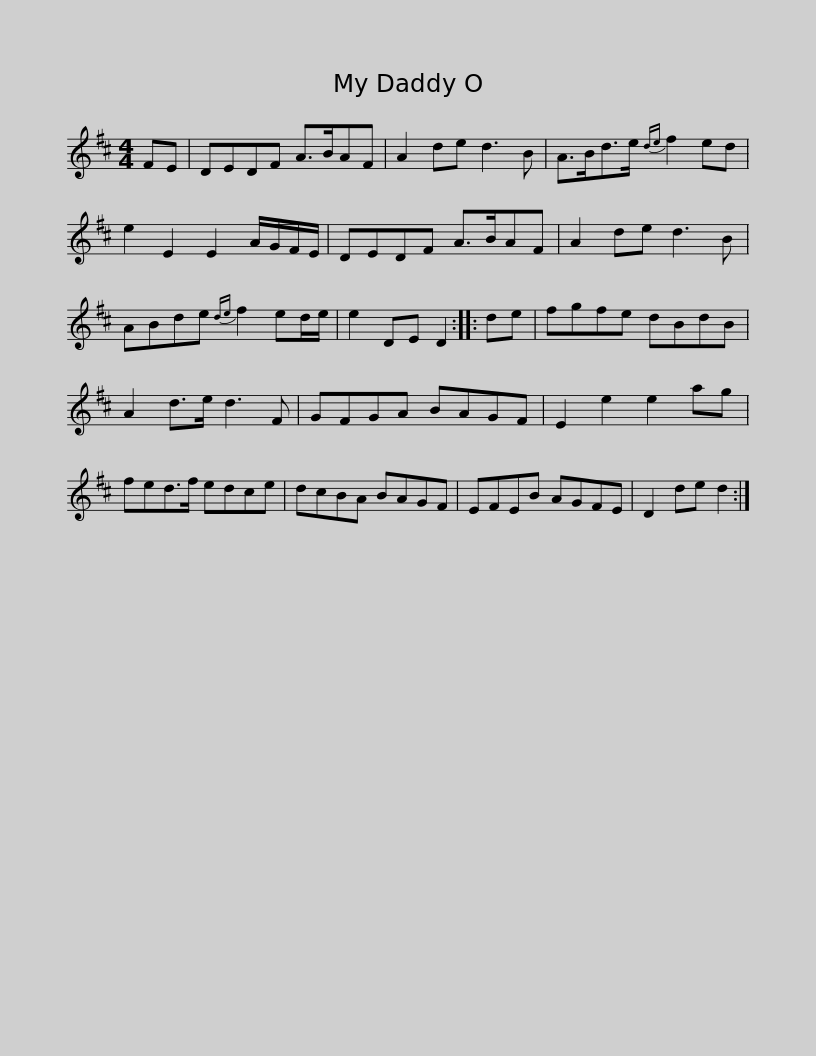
X:1
L:1/8
M:4/4
I:linebreak $
K:D
V:1 treble
V:1
 FE | DEDF A>BAF | A2 de d3 B | A>Bd>e{de} f2 ed | e2 E2 E2 A/G/F/E/ | %5
 DEDF A>BAF |$ A2 de d3 B | ABde{de} f2 ed/e/ | e2 DE D2 :: de | %10
 fgfe dBdB | A2 d>e d3 F | GFGA BAGF |$ E2 e2 e2 ag | fed>f edce | %15
 dcBA BAGF | EFEB AGFE | D2 de d2 :| %18
